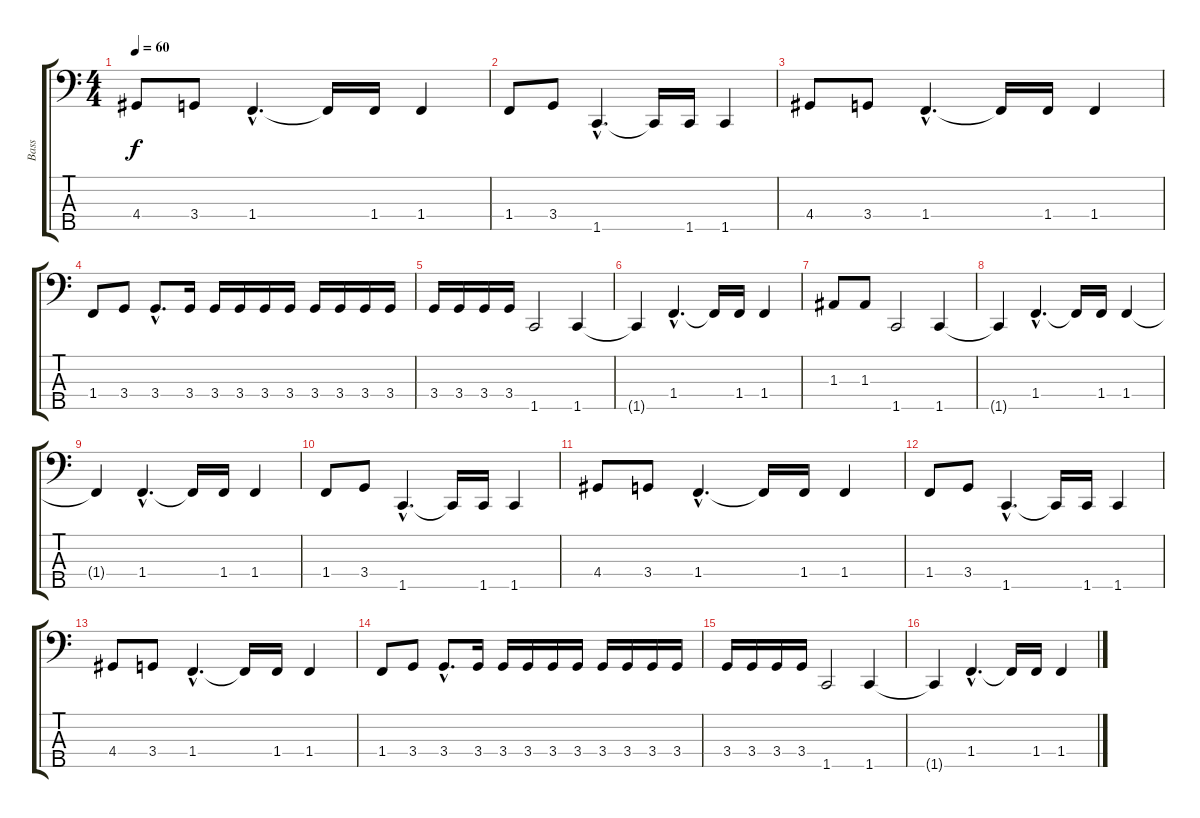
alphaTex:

\track ("Bass" "Bass") {instrument electricbassfinger}
\staff {score tabs}
\tuning (G2 D2 A1 E1 B0) {hide}
\ts (4 4)
\tempo 60
\clef f4
\ks c
4.4.8{dy f} 3.4.8 1.4{hac}.4{d} 1.4{t}.16 1.4.16 1.4.4 |
1.4.8 3.4.8 1.5{hac}.4{d} 1.5{t}.16 1.5.16 1.5.4 |
4.4.8 3.4.8 1.4{hac}.4{d} 1.4{t}.16 1.4.16 1.4.4 |
1.4.8 3.4.8 3.4{hac}.8{d} 3.4.16 3.4.16 3.4.16 3.4.16 3.4.16 3.4.16 3.4.16 3.4.16 3.4.16 |
3.4.16 3.4.16 3.4.16 3.4.16 1.5.2 1.5.4 |
1.5{t}.4 1.4{hac}.4{d} 1.4{t}.16 1.4.16 1.4.4 |
1.3.8 1.3.8 1.5.2 1.5.4 |
1.5{t}.4 1.4{hac}.4{d} 1.4{t}.16 1.4.16 1.4.4 |
1.4{t}.4 1.4{hac}.4{d} 1.4{t}.16 1.4.16 1.4.4 |
1.4.8 3.4.8 1.5{hac}.4{d} 1.5{t}.16 1.5.16 1.5.4 |
4.4.8 3.4.8 1.4{hac}.4{d} 1.4{t}.16 1.4.16 1.4.4 |
1.4.8 3.4.8 1.5{hac}.4{d} 1.5{t}.16 1.5.16 1.5.4 |
4.4.8 3.4.8 1.4{hac}.4{d} 1.4{t}.16 1.4.16 1.4.4 |
1.4.8 3.4.8 3.4{hac}.8{d} 3.4.16 3.4.16 3.4.16 3.4.16 3.4.16 3.4.16 3.4.16 3.4.16 3.4.16 |
3.4.16 3.4.16 3.4.16 3.4.16 1.5.2 1.5.4 |
1.5{t}.4 1.4{hac}.4{d} 1.4{t}.16 1.4.16 1.4.4
